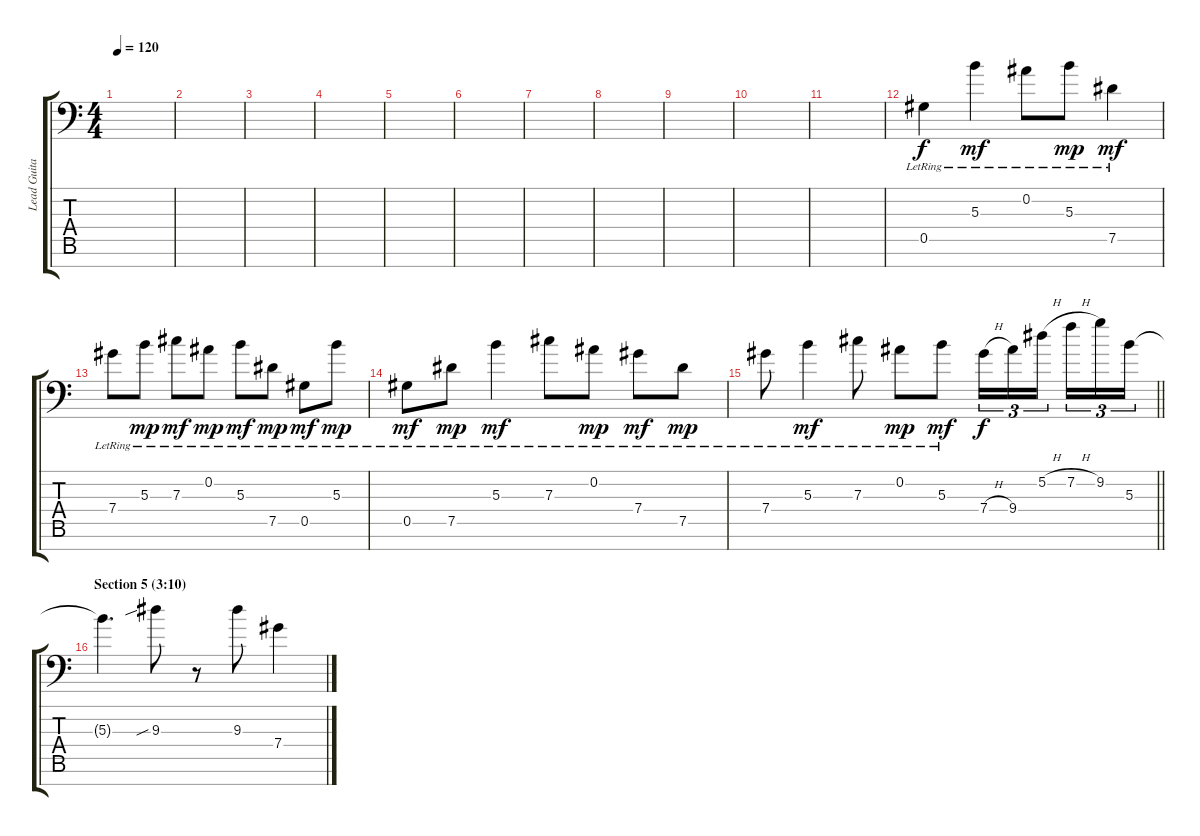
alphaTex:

\track ("Lead Guitar" "Lead Guita") {instrument distortionguitar}
\staff {score tabs}
\tuning (Eb4 Bb3 Gb3 Db3 Ab2 Eb2 Ab1) {hide}
\ts (4 4)
\tempo 120
\clef f4
\ks c
|
|
|
|
|
|
|
|
|
|
|
0.5{lr}.4{volume 9 balance 16 instrument electricguitarclean} 5.3{lr}.4{dy mf} 0.2{lr}.8 5.3{lr}.8{dy mp} 7.5{lr}.4{dy mf} |
7.4{lr}.8 5.3{lr}.8{dy mp} 7.3{lr}.8{dy mf} 0.2{lr}.8{dy mp} 5.3{lr}.8{dy mf} 7.5{lr}.8{dy mp} 0.5{lr}.8{dy mf} 5.3{lr}.8{dy mp} |
0.5{lr}.8{dy mf} 7.5{lr}.8{dy mp} 5.3{lr}.4{dy mf} 7.3{lr}.8 0.2{lr}.8{dy mp} 7.4{lr}.8{dy mf} 7.5{lr}.8{dy mp} |
\barLineRight lightlight
7.4{lr}.8 5.3{lr}.4{dy mf} 7.3{lr}.8 0.2{lr}.8{dy mp} 5.3{lr}.8{dy mf} 7.4{h}.16{tu (3 2) dy f volume 15 balance 8 instrument distortionguitar} 9.4.16{tu (3 2)} 5.2{h}.16{tu (3 2) beam splitsecondary} 7.2{h}.16{tu (3 2)} 9.2.16{tu (3 2)} 5.3.16{tu (3 2)} |
\section ("" "Section 5 (3:10)")
5.3{t}.4{d} 9.3{sib}.8 r.8 9.3.8 7.4.4
